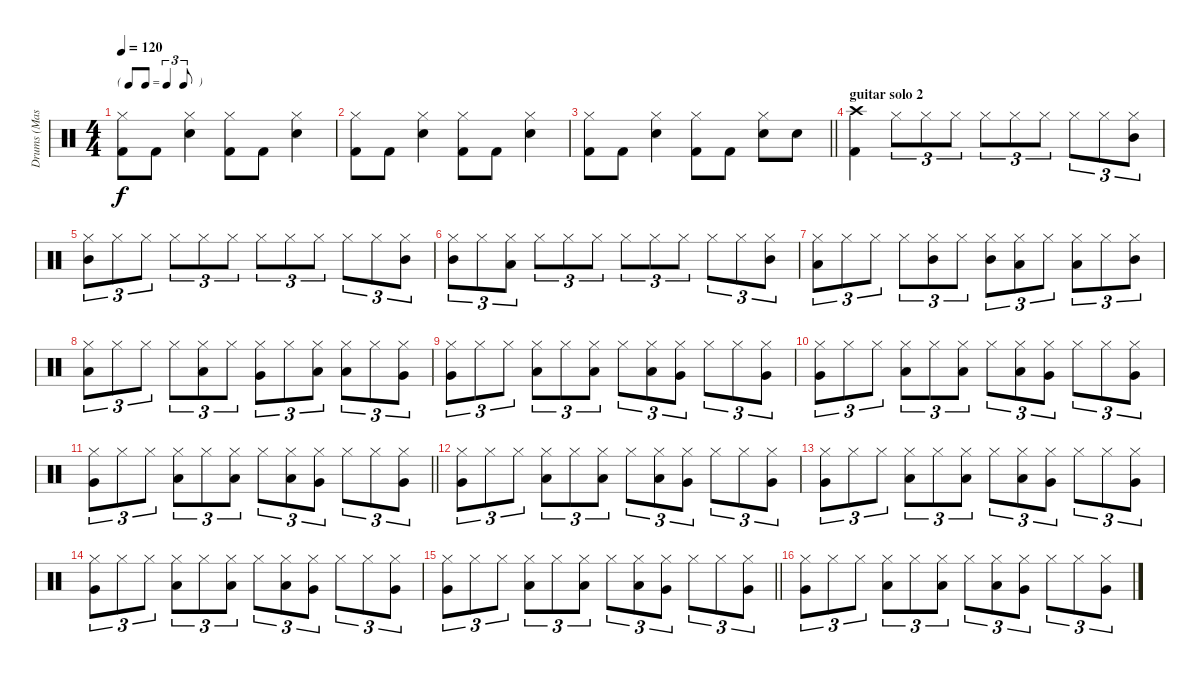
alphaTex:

\track ("Drums (Mason)" "Drums (Mas") {instrument percussion}
\staff {score}
\articulation defaults
\ts (4 4)
\tf triplet8th
\tempo 120
\clef neutral
\ks c
("Hi-Hat (closed)" "Kick (hit) 2").8{dy f} "Kick (hit) 2".8 ("Hi-Hat (closed)" "Electric Snare (hit)").4 ("Hi-Hat (closed)" "Kick (hit) 2").8 "Kick (hit) 2".8 ("Hi-Hat (closed)" "Electric Snare (hit)").4 |
("Hi-Hat (closed)" "Kick (hit) 2").8 "Kick (hit) 2".8 ("Hi-Hat (closed)" "Electric Snare (hit)").4 ("Hi-Hat (closed)" "Kick (hit) 2").8 "Kick (hit) 2".8 ("Hi-Hat (closed)" "Electric Snare (hit)").4 |
\barLineRight lightlight
("Hi-Hat (closed)" "Kick (hit) 2").8 "Kick (hit) 2".8 ("Hi-Hat (closed)" "Electric Snare (hit)").4 ("Hi-Hat (closed)" "Kick (hit) 2").8 "Kick (hit) 2".8 ("Hi-Hat (closed)" "Electric Snare (hit)").8 "Electric Snare (hit)".8 |
\section ("" "guitar solo 2")
("Crash high (hit)" "Kick (hit) 2").4 "Hi-Hat (closed)".8{tu (3 2)} "Hi-Hat (closed)".8{tu (3 2)} "Hi-Hat (closed)".8{tu (3 2)} "Hi-Hat (closed)".8{tu (3 2)} "Hi-Hat (closed)".8{tu (3 2)} "Hi-Hat (closed)".8{tu (3 2)} "Hi-Hat (closed)".8{tu (3 2)} "Hi-Hat (closed)".8{tu (3 2)} ("Hi-Hat (closed)" "Mid Tom (hit)").8{tu (3 2)} |
("Hi-Hat (closed)" "Mid Tom (hit)").8{tu (3 2)} "Hi-Hat (closed)".8{tu (3 2)} "Hi-Hat (closed)".8{tu (3 2)} "Hi-Hat (closed)".8{tu (3 2)} "Hi-Hat (closed)".8{tu (3 2)} "Hi-Hat (closed)".8{tu (3 2)} "Hi-Hat (closed)".8{tu (3 2)} "Hi-Hat (closed)".8{tu (3 2)} "Hi-Hat (closed)".8{tu (3 2)} "Hi-Hat (closed)".8{tu (3 2)} "Hi-Hat (closed)".8{tu (3 2)} ("Hi-Hat (closed)" "Mid Tom (hit)").8{tu (3 2)} |
("Hi-Hat (closed)" "Mid Tom (hit)").8{tu (3 2)} "Hi-Hat (closed)".8{tu (3 2)} ("Hi-Hat (closed)" "Low Tom (hit)").8{tu (3 2)} "Hi-Hat (closed)".8{tu (3 2)} "Hi-Hat (closed)".8{tu (3 2)} "Hi-Hat (closed)".8{tu (3 2)} "Hi-Hat (closed)".8{tu (3 2)} "Hi-Hat (closed)".8{tu (3 2)} "Hi-Hat (closed)".8{tu (3 2)} "Hi-Hat (closed)".8{tu (3 2)} "Hi-Hat (closed)".8{tu (3 2)} ("Hi-Hat (closed)" "Mid Tom (hit)").8{tu (3 2)} |
("Hi-Hat (closed)" "Low Tom (hit)").8{tu (3 2)} "Hi-Hat (closed)".8{tu (3 2)} "Hi-Hat (closed)".8{tu (3 2)} "Hi-Hat (closed)".8{tu (3 2)} ("Hi-Hat (closed)" "Mid Tom (hit)").8{tu (3 2)} "Hi-Hat (closed)".8{tu (3 2)} ("Hi-Hat (closed)" "Mid Tom (hit)").8{tu (3 2)} ("Hi-Hat (closed)" "Low Tom (hit)").8{tu (3 2)} "Hi-Hat (closed)".8{tu (3 2)} ("Hi-Hat (closed)" "Low Tom (hit)").8{tu (3 2)} "Hi-Hat (closed)".8{tu (3 2)} ("Hi-Hat (closed)" "Mid Tom (hit)").8{tu (3 2)} |
("Hi-Hat (closed)" "Low Tom (hit)").8{tu (3 2)} "Hi-Hat (closed)".8{tu (3 2)} "Hi-Hat (closed)".8{tu (3 2)} "Hi-Hat (closed)".8{tu (3 2)} ("Hi-Hat (closed)" "Low Tom (hit)").8{tu (3 2)} "Hi-Hat (closed)".8{tu (3 2)} ("Hi-Hat (closed)" "Very Low Tom (hit)").8{tu (3 2)} "Hi-Hat (closed)".8{tu (3 2)} ("Hi-Hat (closed)" "Low Tom (hit)").8{tu (3 2)} ("Hi-Hat (closed)" "Low Tom (hit)").8{tu (3 2)} "Hi-Hat (closed)".8{tu (3 2)} ("Hi-Hat (closed)" "Very Low Tom (hit)").8{tu (3 2)} |
("Hi-Hat (closed)" "Very Low Tom (hit)").8{tu (3 2)} "Hi-Hat (closed)".8{tu (3 2)} "Hi-Hat (closed)".8{tu (3 2)} ("Hi-Hat (closed)" "Low Tom (hit)").8{tu (3 2)} "Hi-Hat (closed)".8{tu (3 2)} ("Hi-Hat (closed)" "Low Tom (hit)").8{tu (3 2)} "Hi-Hat (closed)".8{tu (3 2)} ("Hi-Hat (closed)" "Low Tom (hit)").8{tu (3 2)} ("Hi-Hat (closed)" "Very Low Tom (hit)").8{tu (3 2)} "Hi-Hat (closed)".8{tu (3 2)} "Hi-Hat (closed)".8{tu (3 2)} ("Hi-Hat (closed)" "Very Low Tom (hit)").8{tu (3 2)} |
("Hi-Hat (closed)" "Very Low Tom (hit)").8{tu (3 2)} "Hi-Hat (closed)".8{tu (3 2)} "Hi-Hat (closed)".8{tu (3 2)} ("Hi-Hat (closed)" "Low Tom (hit)").8{tu (3 2)} "Hi-Hat (closed)".8{tu (3 2)} ("Hi-Hat (closed)" "Low Tom (hit)").8{tu (3 2)} "Hi-Hat (closed)".8{tu (3 2)} ("Hi-Hat (closed)" "Low Tom (hit)").8{tu (3 2)} ("Hi-Hat (closed)" "Very Low Tom (hit)").8{tu (3 2)} "Hi-Hat (closed)".8{tu (3 2)} "Hi-Hat (closed)".8{tu (3 2)} ("Hi-Hat (closed)" "Very Low Tom (hit)").8{tu (3 2)} |
\barLineRight lightlight
("Hi-Hat (closed)" "Very Low Tom (hit)").8{tu (3 2)} "Hi-Hat (closed)".8{tu (3 2)} "Hi-Hat (closed)".8{tu (3 2)} ("Hi-Hat (closed)" "Low Tom (hit)").8{tu (3 2)} "Hi-Hat (closed)".8{tu (3 2)} ("Hi-Hat (closed)" "Low Tom (hit)").8{tu (3 2)} "Hi-Hat (closed)".8{tu (3 2)} ("Hi-Hat (closed)" "Low Tom (hit)").8{tu (3 2)} ("Hi-Hat (closed)" "Very Low Tom (hit)").8{tu (3 2)} "Hi-Hat (closed)".8{tu (3 2)} "Hi-Hat (closed)".8{tu (3 2)} ("Hi-Hat (closed)" "Very Low Tom (hit)").8{tu (3 2)} |
("Hi-Hat (closed)" "Very Low Tom (hit)").8{tu (3 2)} "Hi-Hat (closed)".8{tu (3 2)} "Hi-Hat (closed)".8{tu (3 2)} ("Hi-Hat (closed)" "Low Tom (hit)").8{tu (3 2)} "Hi-Hat (closed)".8{tu (3 2)} ("Hi-Hat (closed)" "Low Tom (hit)").8{tu (3 2)} "Hi-Hat (closed)".8{tu (3 2)} ("Hi-Hat (closed)" "Low Tom (hit)").8{tu (3 2)} ("Hi-Hat (closed)" "Very Low Tom (hit)").8{tu (3 2)} "Hi-Hat (closed)".8{tu (3 2)} "Hi-Hat (closed)".8{tu (3 2)} ("Hi-Hat (closed)" "Very Low Tom (hit)").8{tu (3 2)} |
("Hi-Hat (closed)" "Very Low Tom (hit)").8{tu (3 2)} "Hi-Hat (closed)".8{tu (3 2)} "Hi-Hat (closed)".8{tu (3 2)} ("Hi-Hat (closed)" "Low Tom (hit)").8{tu (3 2)} "Hi-Hat (closed)".8{tu (3 2)} ("Hi-Hat (closed)" "Low Tom (hit)").8{tu (3 2)} "Hi-Hat (closed)".8{tu (3 2)} ("Hi-Hat (closed)" "Low Tom (hit)").8{tu (3 2)} ("Hi-Hat (closed)" "Very Low Tom (hit)").8{tu (3 2)} "Hi-Hat (closed)".8{tu (3 2)} "Hi-Hat (closed)".8{tu (3 2)} ("Hi-Hat (closed)" "Very Low Tom (hit)").8{tu (3 2)} |
("Hi-Hat (closed)" "Very Low Tom (hit)").8{tu (3 2)} "Hi-Hat (closed)".8{tu (3 2)} "Hi-Hat (closed)".8{tu (3 2)} ("Hi-Hat (closed)" "Low Tom (hit)").8{tu (3 2)} "Hi-Hat (closed)".8{tu (3 2)} ("Hi-Hat (closed)" "Low Tom (hit)").8{tu (3 2)} "Hi-Hat (closed)".8{tu (3 2)} ("Hi-Hat (closed)" "Low Tom (hit)").8{tu (3 2)} ("Hi-Hat (closed)" "Very Low Tom (hit)").8{tu (3 2)} "Hi-Hat (closed)".8{tu (3 2)} "Hi-Hat (closed)".8{tu (3 2)} ("Hi-Hat (closed)" "Very Low Tom (hit)").8{tu (3 2)} |
\barLineRight lightlight
("Hi-Hat (closed)" "Very Low Tom (hit)").8{tu (3 2)} "Hi-Hat (closed)".8{tu (3 2)} "Hi-Hat (closed)".8{tu (3 2)} ("Hi-Hat (closed)" "Low Tom (hit)").8{tu (3 2)} "Hi-Hat (closed)".8{tu (3 2)} ("Hi-Hat (closed)" "Low Tom (hit)").8{tu (3 2)} "Hi-Hat (closed)".8{tu (3 2)} ("Hi-Hat (closed)" "Low Tom (hit)").8{tu (3 2)} ("Hi-Hat (closed)" "Very Low Tom (hit)").8{tu (3 2)} "Hi-Hat (closed)".8{tu (3 2)} "Hi-Hat (closed)".8{tu (3 2)} ("Hi-Hat (closed)" "Very Low Tom (hit)").8{tu (3 2)} |
("Hi-Hat (closed)" "Very Low Tom (hit)").8{tu (3 2)} "Hi-Hat (closed)".8{tu (3 2)} "Hi-Hat (closed)".8{tu (3 2)} ("Hi-Hat (closed)" "Low Tom (hit)").8{tu (3 2)} "Hi-Hat (closed)".8{tu (3 2)} ("Hi-Hat (closed)" "Low Tom (hit)").8{tu (3 2)} "Hi-Hat (closed)".8{tu (3 2)} ("Hi-Hat (closed)" "Low Tom (hit)").8{tu (3 2)} ("Hi-Hat (closed)" "Very Low Tom (hit)").8{tu (3 2)} "Hi-Hat (closed)".8{tu (3 2)} "Hi-Hat (closed)".8{tu (3 2)} ("Hi-Hat (closed)" "Very Low Tom (hit)").8{tu (3 2)}
